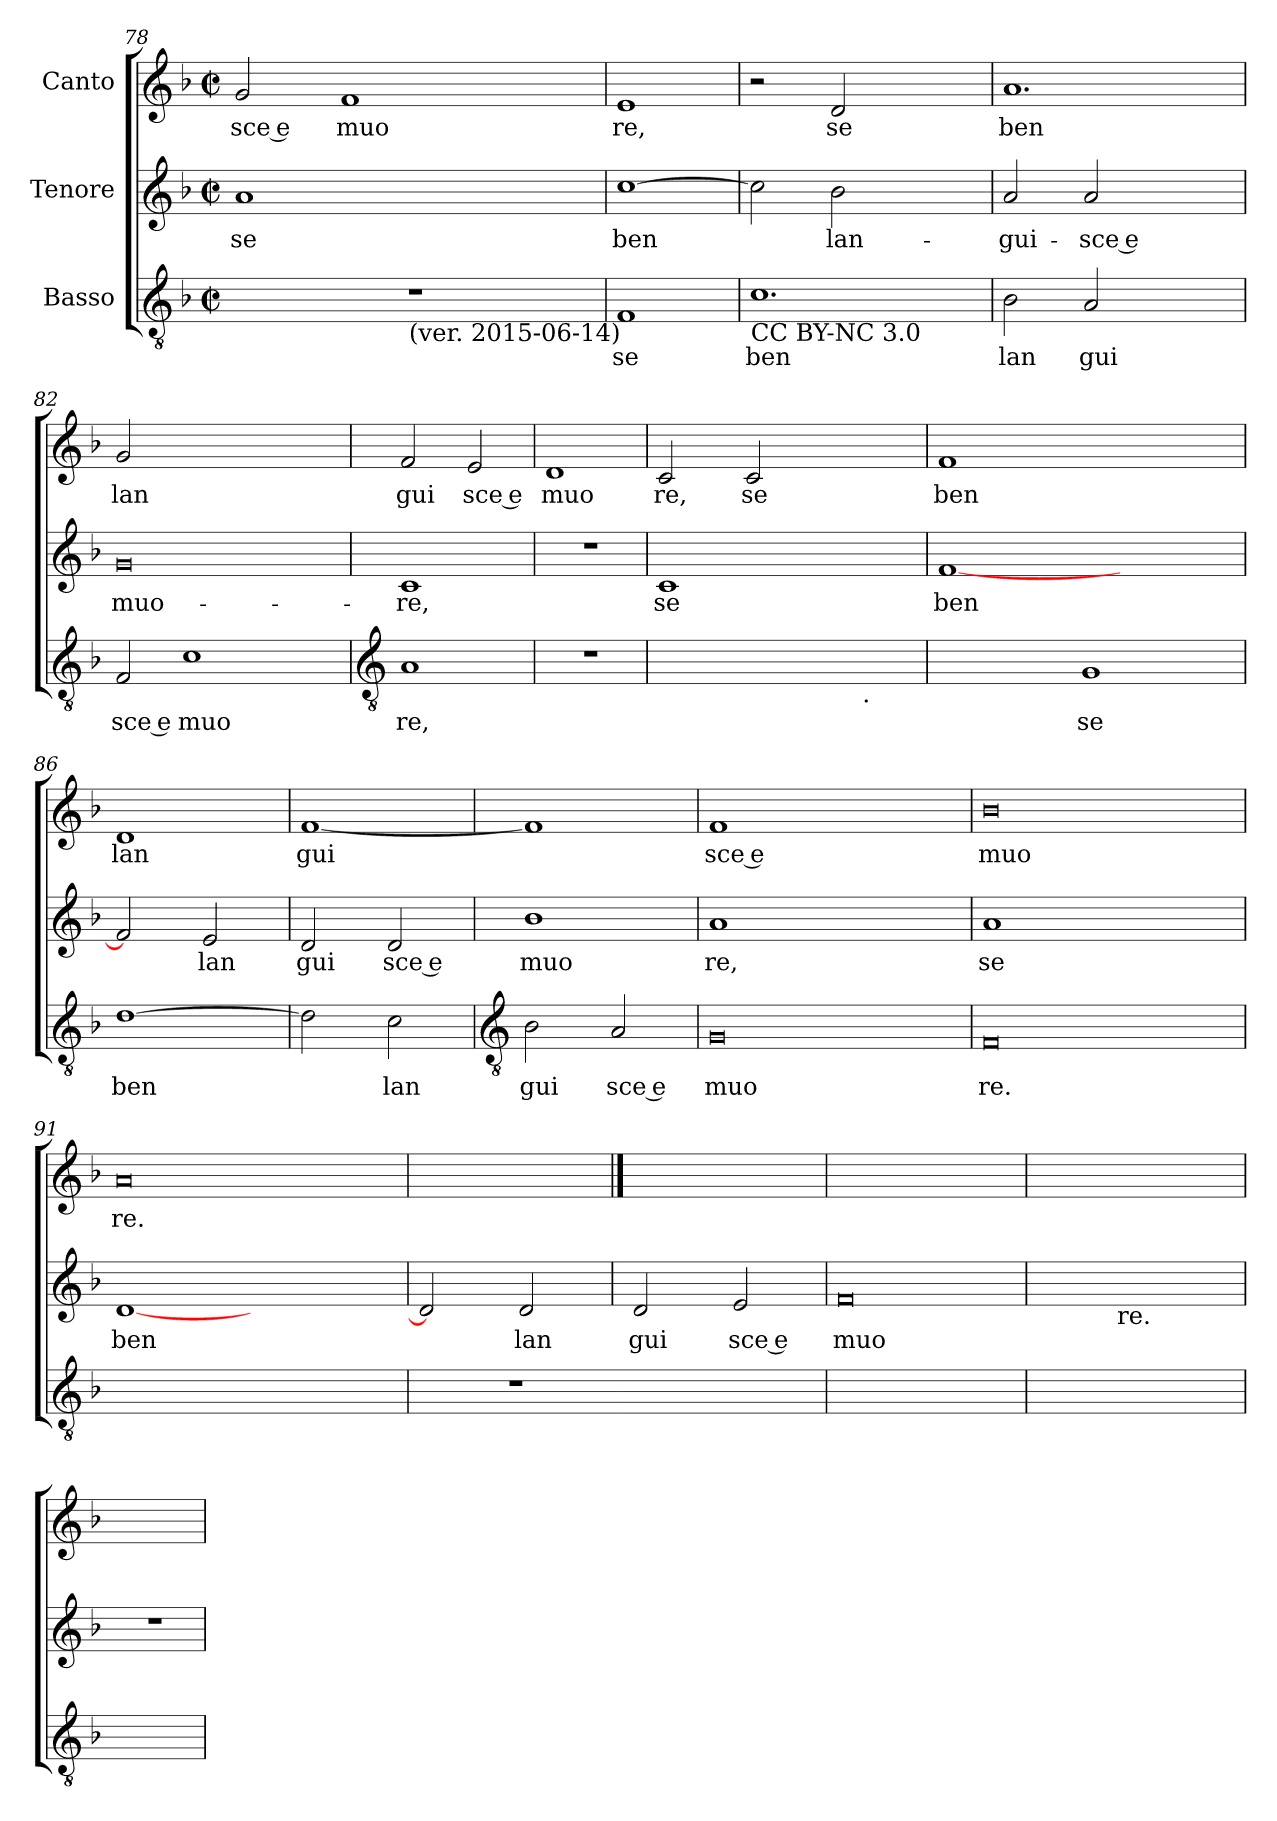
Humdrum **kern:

**kern	**text	**kern	**text	**kern	**text
*part3	*part3	*part2	*part2	*part1	*part1
*staff3	*staff3	*staff2	*staff2	*staff1	*staff1
*I"Basso	*	*I"Tenore	*	*I"Canto	*
*clefGv2	*	*clefG2	*	*clefG2	*
*k[b-]	*	*k[b-]	*	*k[b-]	*
*F:	*	*F:	*	*F:	*
*M2/2	*	*M2/2	*	*M2/2	*
*met(c|)	*	*met(c|)	*	*met(c|)	*
=78B	=78B	=78B	=78B	=78B	=78B
!	!	!	!LO:LY:b	!	!LO:LY:b
4ryy	.	1a	se	2g/	sce e
4ryy	.	.	.	.	.
!	!	!	!	!	!LO:LY:b
4ryy	.	.	.	1f	muo
32ryy	.	.	.	.	.
!LO:TX:b:t=(ver. 2015-06-14)	!	!	!	!	!
1r	.	.	.	.	.
.	.	2ryy	.	.	.
.	.	4ryy	.	4ryy	.
.	.	32ryy	.	32ryy	.
=79	=79	=79	=79	=79	=79
!	!LO:LY:b	!	!LO:LY:b	!	!LO:LY:b
1F	se	[1cc	ben	1e	re,
=80A	=80A	=80A	=80A	=80A	=80A
!LO:TX:b:t=CC BY-NC 3.0	!	!	!	!	!
!	!LO:LY:b	!	!	!	!
1.c	ben	2cc\]	.	2r	.
!	!	!	!LO:LY:b	!	!LO:LY:b
.	.	2b-\	lan-	2d/	se
.	.	2ryy	.	2ryy	.
=81A	=81A	=81A	=81A	=81A	=81A
!	!LO:LY:b	!	!LO:LY:b	!	!LO:LY:b
2B-\	lan	2a/	-gui-	1.a	ben
!	!LO:LY:b	!	!LO:LY:b	!	!
2A/	gui	2a/	-sce e	.	.
2ryy	.	2ryy	.	.	.
=82A	=82A	=82A	=82A	=82A	=82A
!	!LO:LY:b	!	!LO:LY:b	!	!LO:LY:b
2F/	sce e	0g	muo-	2g/	lan
!	!LO:LY:b	!	!	!	!
1c	muo	.	.	1.ryy	.
2ryy	.	.	.	.	.
!!LO:LB:g=z
=83	=83	=83	=83	=83	=83
*clefGv2	*	*	*	*	*
!	!LO:LY:b	!	!LO:LY:b	!	!LO:LY:b
1A	re,	1c	-re,	2f/	gui
!	!	!	!	!	!LO:LY:b
.	.	.	.	2e/	sce e
=84	=84	=84	=84	=84	=84
!	!	!	!	!	!LO:LY:b
1r	.	1r	.	1d	muo
!!LO:LB:g=z
=85	=85	=85	=85	=85	=85
!	!	!	!LO:LY:b	!	!LO:LY:b
4ryy	.	1c	se	2c/	re,
4ryy	.	.	.	.	.
!	!	!	!	!	!LO:LY:b
4ryy	.	.	.	2c/	se
32ryy	.	.	.	.	.
32ryy	.	.	.	.	.
32ryy	.	.	.	.	.
32ryy	.	.	.	.	.
32ryy	.	.	.	.	.
32ryy	.	.	.	.	.
!LO:TX:b:t=.	!	!	!	!	!
32ryy	.	.	.	.	.
4ryy	.	.	.	.	.
.	.	8..ryy	.	8..ryy	.
=85A	=85A	=85A	=85A	=85A	=85A
!	!	!	!LO:LY:b	!	!LO:LY:b
4ryy	.	[1f	ben	1f	ben
4ryy	.	.	.	.	.
4ryy	.	.	.	.	.
32ryy	.	.	.	.	.
!	!LO:LY:b	!	!	!	!
1G	se	.	.	.	.
.	.	2ryy	.	2ryy	.
.	.	4ryy	.	4ryy	.
.	.	32ryy	.	32ryy	.
=86A	=86A	=86A	=86A	=86A	=86A
!	!LO:LY:b	!	!	!	!LO:LY:b
[1d	ben	2f/]	.	1d	lan
!	!	!	!LO:LY:b	!	!
.	.	2e/	lan	.	.
=87	=87	=87	=87	=87	=87
!	!	!	!LO:LY:b	!	!LO:LY:b
2d\]	.	2d/	gui	[1f	gui
!	!LO:LY:b	!	!LO:LY:b	!	!
2c\	lan	2d/	sce e	.	.
!!LO:LB:g=z
=88	=88	=88	=88	=88	=88
*clefGv2	*	*	*	*	*
!	!LO:LY:b	!	!LO:LY:b	!	!
2B-\	gui	1b-	muo	1f]	.
!	!LO:LY:b	!	!	!	!
2A/	sce e	.	.	.	.
!!LO:LB:g=z
=89	=89	=89	=89	=89	=89
!	!LO:LY:b	!	!LO:LY:b	!	!LO:LY:b
0G	muo	1a	re,	1f	sce e
.	.	1ryy	.	1ryy	.
=90	=90	=90	=90	=90	=90
!	!LO:LY:b	!	!LO:LY:b	!	!LO:LY:b
0F	re.	1a	se	0b-	muo
.	.	1ryy	.	.	.
!!LO:LB:g=z
=91	=91	=91	=91	=91	=91
!	!	!	!LO:LY:b	!	!LO:LY:b
16ryy	.	[1d	ben	0a	re.
16ryy	.	.	.	.	.
16ryy	.	.	.	.	.
1ryy	.	.	.	.	.
.	.	1ryy	.	.	.
2ryy	.	.	.	.	.
4ryy	.	.	.	.	.
16ryy	.	.	.	.	.
=92	=92	=92	=92	=92	=92
1r	.	2d/]	.	16ryy	.
.	.	.	.	16ryy	.
.	.	.	.	16ryy	.
.	.	.	.	2ryy	.
!	!	!	!LO:LY:b	!	!
.	.	2d/	lan	.	.
.	.	.	.	4ryy	.
.	.	.	.	16ryy	.
=93	==93	=93	==93	==93	==93
!	!	!	!LO:LY:b	!	!
1ryy	.	2d/	gui	16ryy	.
.	.	.	.	16ryy	.
.	.	.	.	16ryy	.
.	.	.	.	2ryy	.
!	!	!	!LO:LY:b	!	!
.	.	2e/	sce e	.	.
.	.	.	.	4ryy	.
.	.	.	.	16ryy	.
=	=	=	=	=	=
!	!	!	!LO:LY:b	!	!
1ryy	.	0f	muo	1ryy	.
1ryy	.	.	.	1ryy	.
=	=	=	=	=	=
1ryy	.	64ryy	.	1ryy	.
.	.	64ryy	.	.	.
.	.	64ryy	.	.	.
.	.	64ryy	.	.	.
.	.	64ryy	.	.	.
.	.	64ryy	.	.	.
.	.	64ryy	.	.	.
.	.	64ryy	.	.	.
.	.	64ryy	.	.	.
.	.	64ryy	.	.	.
.	.	64ryy	.	.	.
!	!	!LO:TX:b:t=re.	!	!	!
.	.	64ryy	.	.	.
.	.	2ryy	.	.	.
.	.	4ryy	.	.	.
.	.	16ryy	.	.	.
=	=	=	=	=	=
1ryy	.	1r	.	1ryy	.
=	=	=	=	=	=
*-	*-	*-	*-	*-	*-
